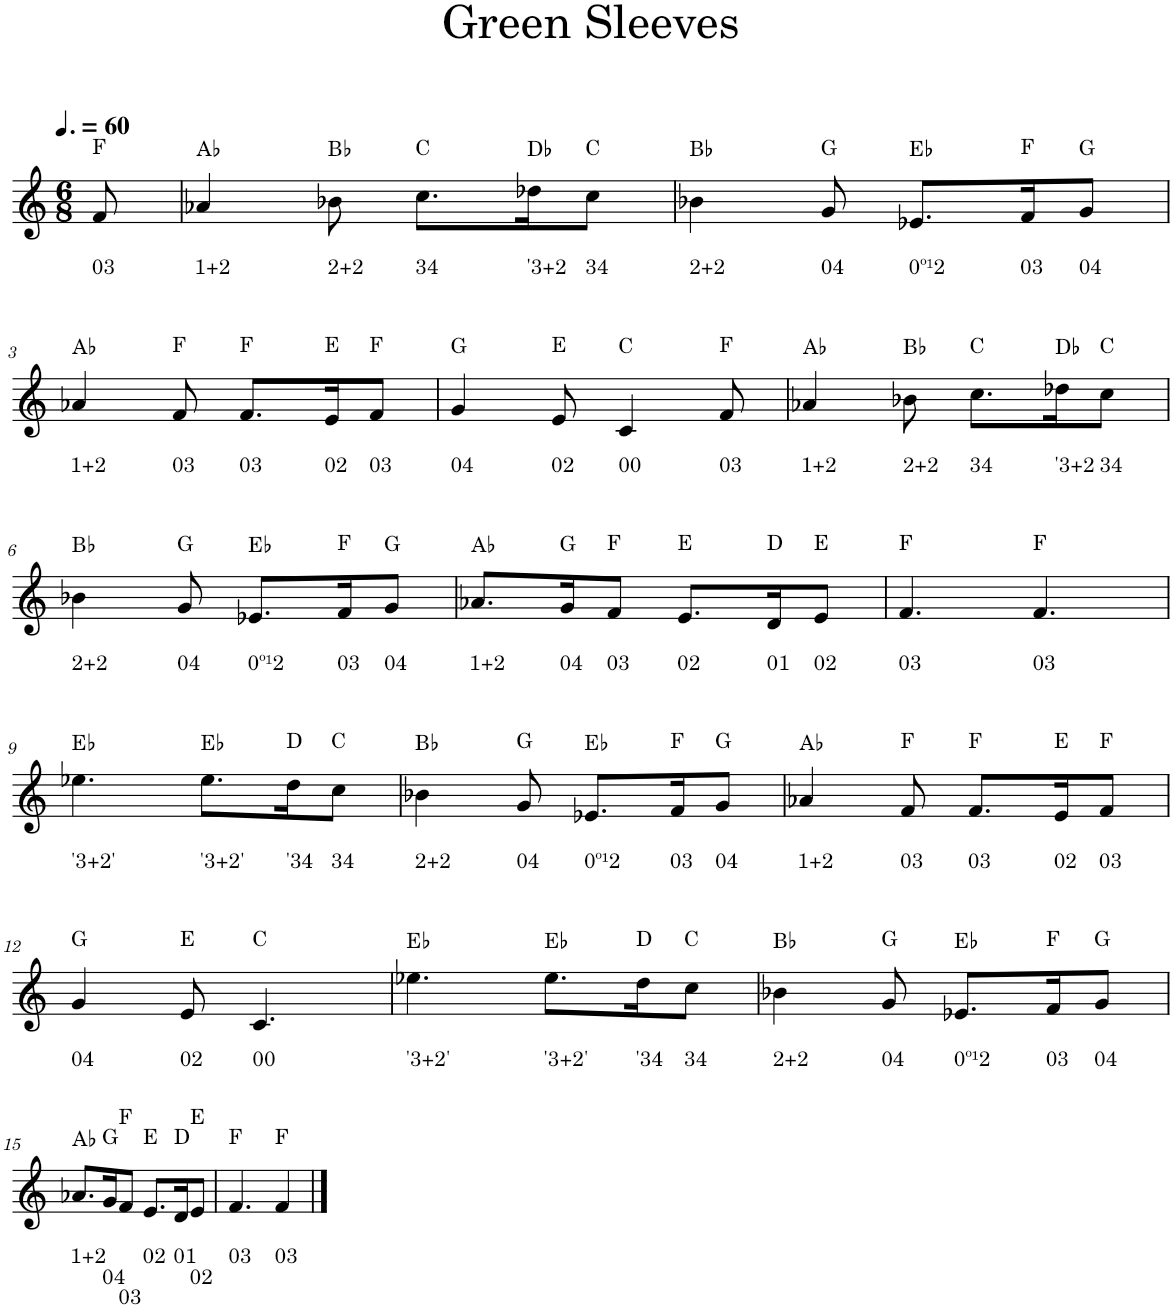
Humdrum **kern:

**kern
*part1
*staff1
*I"C Alto Ocarina
*I'C A. Oc.
*clefG2
*k[]
*M6/8
*MM90
=
!LO:TX:b:t=03
!LO:TX:a:t=F
8f/
=1
!LO:TX:b:t=1+2
!LO:TX:a:t=A♭
4a-X/
!LO:TX:b:t=2+2
!LO:TX:a:t=B♭
8b-X\
!LO:TX:b:t=34
!LO:TX:a:t=C
8.cc\L
!LO:TX:b:t='3+2
!LO:TX:a:t=D♭
16dd-X\K
!LO:TX:b:t=34
!LO:TX:a:t=C
8cc\J
=2
!LO:TX:b:t=2+2
!LO:TX:a:t=B♭
4b-X\
!LO:TX:b:t=04
!LO:TX:a:t=G
8g/
!LO:TX:b:t=0º¹2
!LO:TX:a:t=E♭
8.e-X/L
!LO:TX:b:t=03
!LO:TX:a:t=F
16f/K
!LO:TX:b:t=04
!LO:TX:a:t=G
8g/J
!!LO:LB:g=z
=3
!LO:TX:b:t=1+2
!LO:TX:a:t=A♭
4a-X/
!LO:TX:b:t=03
!LO:TX:a:t=F
8f/
!LO:TX:b:t=03
!LO:TX:a:t=F
8.f/L
!LO:TX:b:t=02
!LO:TX:a:t=E
16e/K
!LO:TX:b:t=03
!LO:TX:a:t=F
8f/J
=4
!LO:TX:b:t=04
!LO:TX:a:t=G
4g/
!LO:TX:b:t=02
!LO:TX:a:t=E
8e/
!LO:TX:b:t=00
!LO:TX:a:t=C
4c/
!LO:TX:b:t=03
!LO:TX:a:t=F
8f/
=5
!LO:TX:b:t=1+2
!LO:TX:a:t=A♭
4a-X/
!LO:TX:b:t=2+2
!LO:TX:a:t=B♭
8b-X\
!LO:TX:b:t=34
!LO:TX:a:t=C
8.cc\L
!LO:TX:b:t='3+2
!LO:TX:a:t=D♭
16dd-X\K
!LO:TX:b:t=34
!LO:TX:a:t=C
8cc\J
!!LO:LB:g=z
=6
!LO:TX:b:t=2+2
!LO:TX:a:t=B♭
4b-X\
!LO:TX:b:t=04
!LO:TX:a:t=G
8g/
!LO:TX:b:t=0º¹2
!LO:TX:a:t=E♭
8.e-X/L
!LO:TX:b:t=03
!LO:TX:a:t=F
16f/K
!LO:TX:b:t=04
!LO:TX:a:t=G
8g/J
=7
!LO:TX:b:t=1+2
!LO:TX:a:t=A♭
8.a-X/L
!LO:TX:b:t=04
!LO:TX:a:t=G
16g/K
!LO:TX:b:t=03
!LO:TX:a:t=F
8f/J
!LO:TX:b:t=02
!LO:TX:a:t=E
8.e/L
!LO:TX:b:t=01
!LO:TX:a:t=D
16d/K
!LO:TX:b:t=02
!LO:TX:a:t=E
8e/J
=8
!LO:TX:b:t=03
!LO:TX:a:t=F
4.f/
!LO:TX:b:t=03
!LO:TX:a:t=F
4.f/
!!LO:LB:g=z
=9
!LO:TX:b:t='3+2'
!LO:TX:a:t=E♭
4.ee-X\
!LO:TX:b:t='3+2'
!LO:TX:a:t=E♭
8.ee-\L
!LO:TX:b:t='34
!LO:TX:a:t=D
16dd\K
!LO:TX:b:t=34
!LO:TX:a:t=C
8cc\J
=10
!LO:TX:b:t=2+2
!LO:TX:a:t=B♭
4b-X\
!LO:TX:b:t=04
!LO:TX:a:t=G
8g/
!LO:TX:b:t=0º¹2
!LO:TX:a:t=E♭
8.e-X/L
!LO:TX:b:t=03
!LO:TX:a:t=F
16f/K
!LO:TX:b:t=04
!LO:TX:a:t=G
8g/J
=11
!LO:TX:b:t=1+2
!LO:TX:a:t=A♭
4a-X/
!LO:TX:b:t=03
!LO:TX:a:t=F
8f/
!LO:TX:b:t=03
!LO:TX:a:t=F
8.f/L
!LO:TX:b:t=02
!LO:TX:a:t=E
16e/K
!LO:TX:b:t=03
!LO:TX:a:t=F
8f/J
!!LO:LB:g=z
=12
!LO:TX:b:t=04
!LO:TX:a:t=G
4g/
!LO:TX:b:t=02
!LO:TX:a:t=E
8e/
!LO:TX:b:t=00
!LO:TX:a:t=C
4.c/
=13
!LO:TX:b:t='3+2'
!LO:TX:a:t=E♭
4.ee-X\
!LO:TX:b:t='3+2'
!LO:TX:a:t=E♭
8.ee-\L
!LO:TX:b:t='34
!LO:TX:a:t=D
16dd\K
!LO:TX:b:t=34
!LO:TX:a:t=C
8cc\J
=14
!LO:TX:b:t=2+2
!LO:TX:a:t=B♭
4b-X\
!LO:TX:b:t=04
!LO:TX:a:t=G
8g/
!LO:TX:b:t=0º¹2
!LO:TX:a:t=E♭
8.e-X/L
!LO:TX:b:t=03
!LO:TX:a:t=F
16f/K
!LO:TX:b:t=04
!LO:TX:a:t=G
8g/J
!!LO:LB:g=z
=15
!LO:TX:b:t=1+2
!LO:TX:a:t=A♭
8.a-X/L
!LO:TX:b:t=04
!LO:TX:a:t=G
16g/K
!LO:TX:b:t=03
!LO:TX:a:t=F
8f/J
!LO:TX:b:t=02
!LO:TX:a:t=E
8.e/L
!LO:TX:b:t=01
!LO:TX:a:t=D
16d/K
!LO:TX:b:t=02
!LO:TX:a:t=E
8e/J
=16
!LO:TX:b:t=03
!LO:TX:a:t=F
4.f/
!LO:TX:b:t=03
!LO:TX:a:t=F
4f/
==
*-
